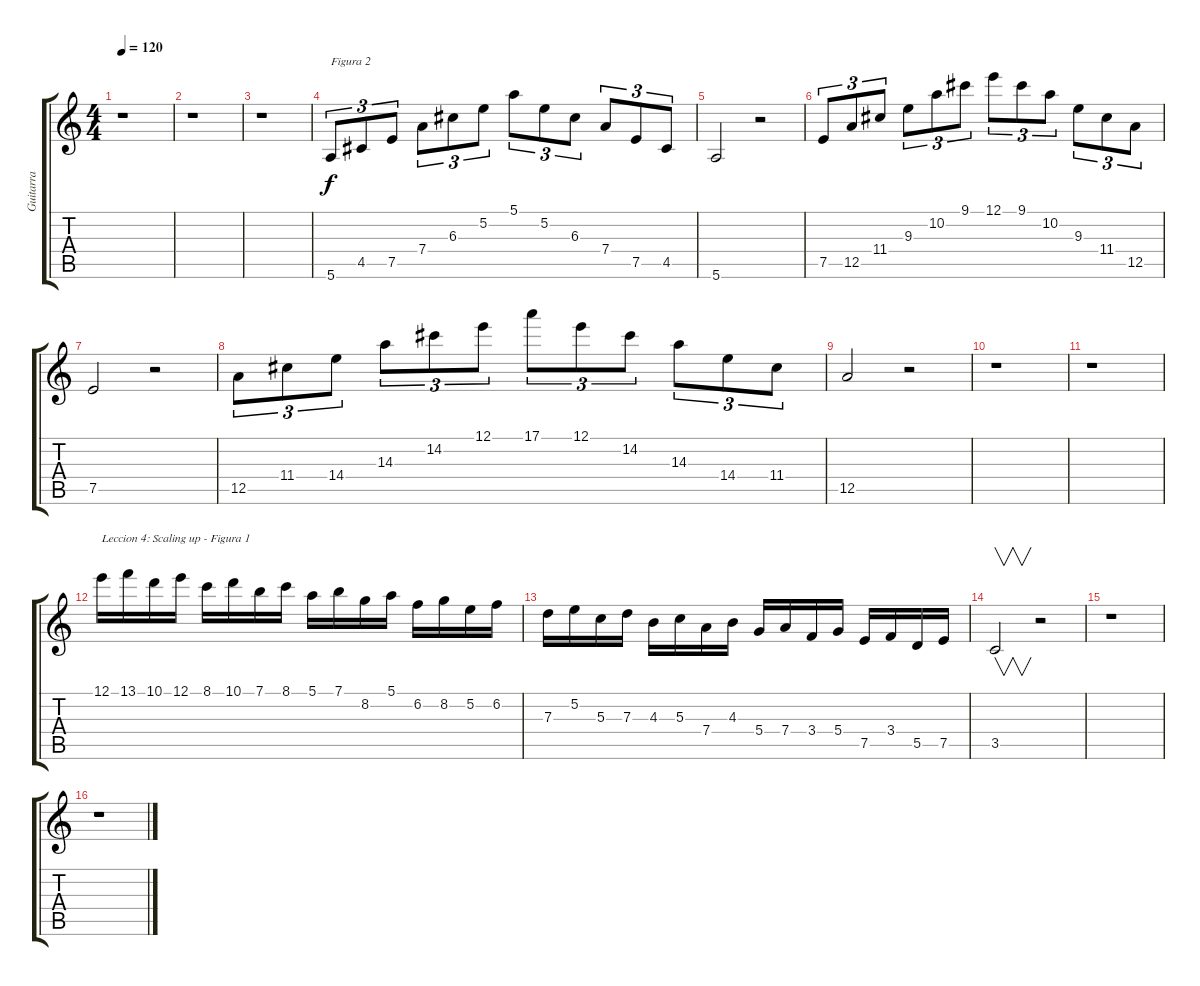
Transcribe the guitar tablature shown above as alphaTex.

\track ("Guitarra" "Guitarra") {instrument distortionguitar}
\staff {score tabs}
\tuning (E4 B3 G3 D3 A2 E2) {hide}
\ts (4 4)
\tempo 120
\clef g2
\ks c
r.1{dy f} |
r.1 |
r.1 |
5.6.8{tu (3 2) txt "Figura 2"} 4.5.8{tu (3 2)} 7.5.8{tu (3 2)} 7.4.8{tu (3 2)} 6.3.8{tu (3 2)} 5.2.8{tu (3 2)} 5.1.8{tu (3 2)} 5.2.8{tu (3 2)} 6.3.8{tu (3 2)} 7.4.8{tu (3 2)} 7.5.8{tu (3 2)} 4.5.8{tu (3 2)} |
5.6.2 r.2 |
7.5.8{tu (3 2)} 12.5.8{tu (3 2)} 11.4.8{tu (3 2)} 9.3.8{tu (3 2)} 10.2.8{tu (3 2)} 9.1.8{tu (3 2)} 12.1.8{tu (3 2)} 9.1.8{tu (3 2)} 10.2.8{tu (3 2)} 9.3.8{tu (3 2)} 11.4.8{tu (3 2)} 12.5.8{tu (3 2)} |
7.5.2 r.2 |
12.5.8{tu (3 2)} 11.4.8{tu (3 2)} 14.4.8{tu (3 2)} 14.3.8{tu (3 2)} 14.2.8{tu (3 2)} 12.1.8{tu (3 2)} 17.1.8{tu (3 2)} 12.1.8{tu (3 2)} 14.2.8{tu (3 2)} 14.3.8{tu (3 2)} 14.4.8{tu (3 2)} 11.4.8{tu (3 2)} |
12.5.2 r.2 |
r.1 |
r.1 |
12.1.16{txt "Leccion 4: Scaling up - Figura 1"} 13.1.16 10.1.16 12.1.16 8.1.16 10.1.16 7.1.16 8.1.16 5.1.16 7.1.16 8.2.16 5.1.16 6.2.16 8.2.16 5.2.16 6.2.16 |
7.3.16 5.2.16 5.3.16 7.3.16 4.3.16 5.3.16 7.4.16 4.3.16 5.4.16 7.4.16 3.4.16 5.4.16 7.5.16 3.4.16 5.5.16 7.5.16 |
3.5.2{v} r.2 |
r.1 |
r.1
